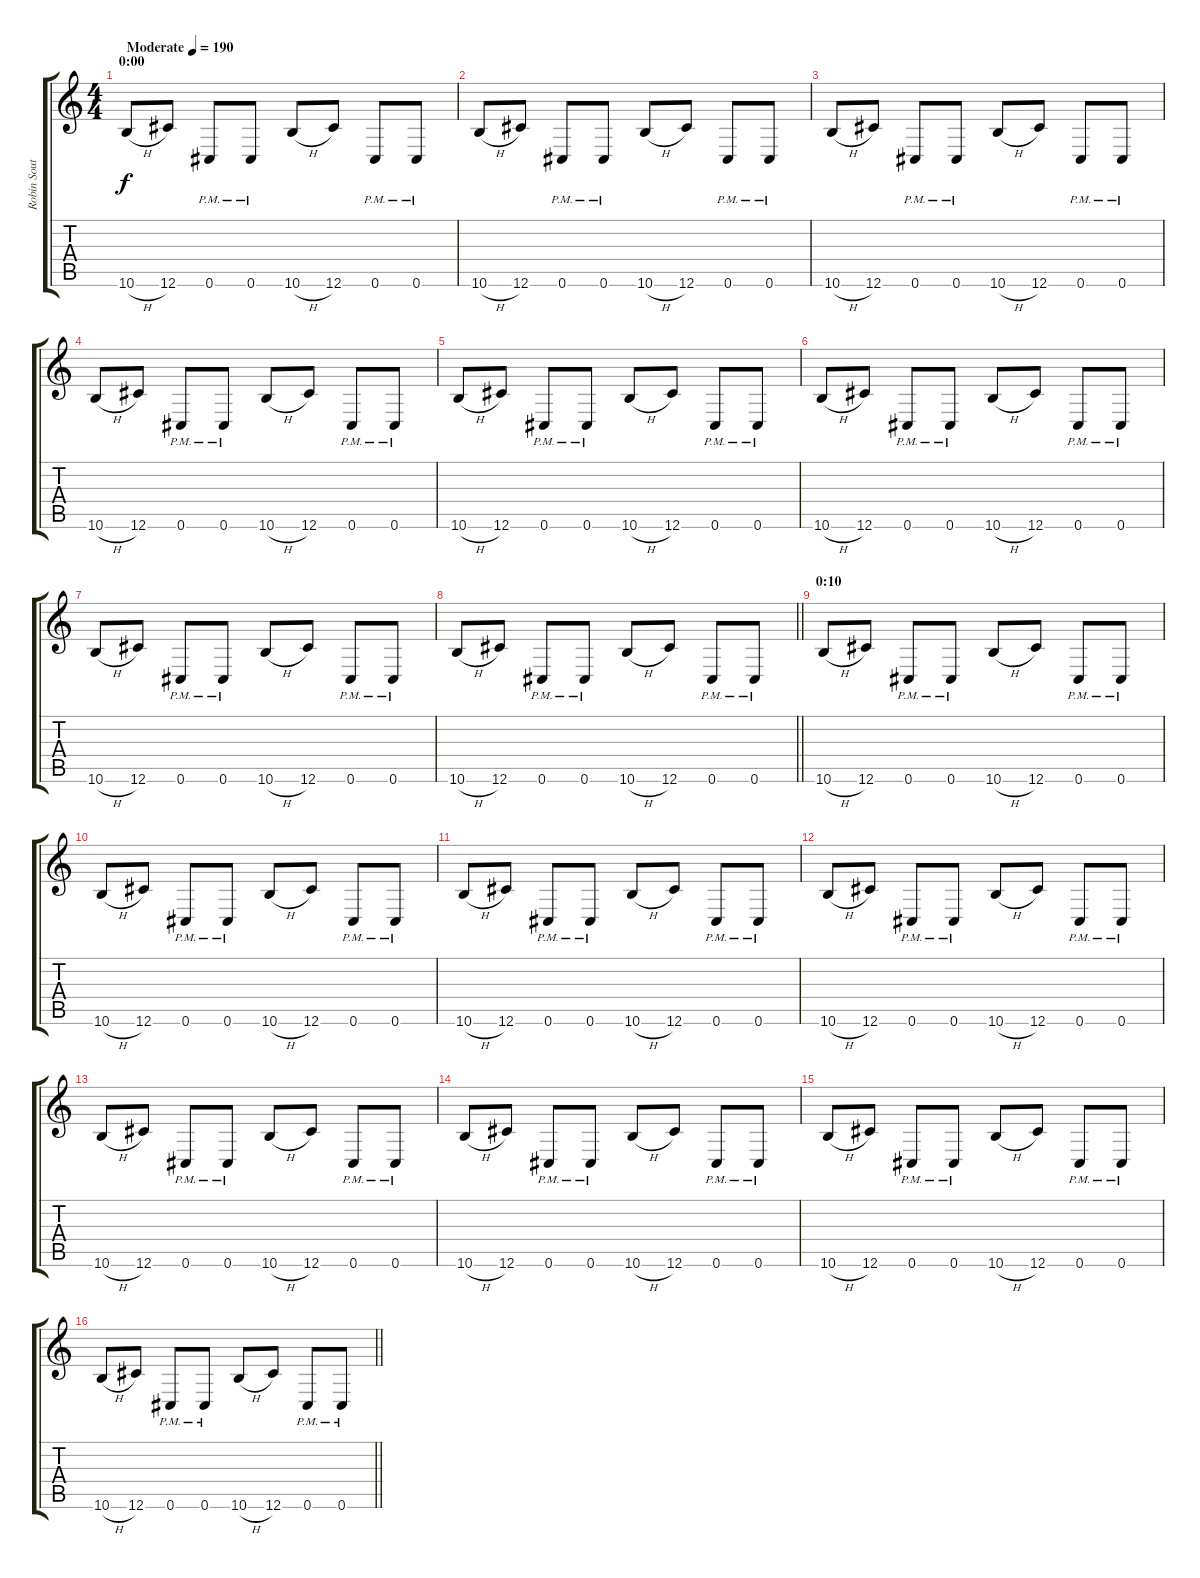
\track ("Robin Southby" "Robin Sout") {instrument distortionguitar}
\staff {score tabs}
\tuning (Eb4 Bb3 Gb3 Db3 Ab2 Db2) {hide}
\ts (4 4)
\section ("" "0:00")
\tempo (190 "Moderate")
\clef g2
\ks c
10.6{h}.8{dy f instrument distortionguitar} 12.6.8 0.6{pm}.8 0.6{pm}.8 10.6{h}.8 12.6.8 0.6{pm}.8 0.6{pm}.8 |
10.6{h}.8 12.6.8 0.6{pm}.8 0.6{pm}.8 10.6{h}.8 12.6.8 0.6{pm}.8 0.6{pm}.8 |
10.6{h}.8 12.6.8 0.6{pm}.8 0.6{pm}.8 10.6{h}.8 12.6.8 0.6{pm}.8 0.6{pm}.8 |
10.6{h}.8 12.6.8 0.6{pm}.8 0.6{pm}.8 10.6{h}.8 12.6.8 0.6{pm}.8 0.6{pm}.8 |
10.6{h}.8 12.6.8 0.6{pm}.8 0.6{pm}.8 10.6{h}.8 12.6.8 0.6{pm}.8 0.6{pm}.8 |
10.6{h}.8 12.6.8 0.6{pm}.8 0.6{pm}.8 10.6{h}.8 12.6.8 0.6{pm}.8 0.6{pm}.8 |
10.6{h}.8 12.6.8 0.6{pm}.8 0.6{pm}.8 10.6{h}.8 12.6.8 0.6{pm}.8 0.6{pm}.8 |
\barLineRight lightlight
10.6{h}.8 12.6.8 0.6{pm}.8 0.6{pm}.8 10.6{h}.8 12.6.8 0.6{pm}.8 0.6{pm}.8 |
\section ("" "0:10")
10.6{h}.8 12.6.8 0.6{pm}.8 0.6{pm}.8 10.6{h}.8 12.6.8 0.6{pm}.8 0.6{pm}.8 |
10.6{h}.8 12.6.8 0.6{pm}.8 0.6{pm}.8 10.6{h}.8 12.6.8 0.6{pm}.8 0.6{pm}.8 |
10.6{h}.8 12.6.8 0.6{pm}.8 0.6{pm}.8 10.6{h}.8 12.6.8 0.6{pm}.8 0.6{pm}.8 |
10.6{h}.8 12.6.8 0.6{pm}.8 0.6{pm}.8 10.6{h}.8 12.6.8 0.6{pm}.8 0.6{pm}.8 |
10.6{h}.8 12.6.8 0.6{pm}.8 0.6{pm}.8 10.6{h}.8 12.6.8 0.6{pm}.8 0.6{pm}.8 |
10.6{h}.8 12.6.8 0.6{pm}.8 0.6{pm}.8 10.6{h}.8 12.6.8 0.6{pm}.8 0.6{pm}.8 |
10.6{h}.8 12.6.8 0.6{pm}.8 0.6{pm}.8 10.6{h}.8 12.6.8 0.6{pm}.8 0.6{pm}.8 |
\barLineRight lightlight
10.6{h}.8 12.6.8 0.6{pm}.8 0.6{pm}.8 10.6{h}.8 12.6.8 0.6{pm}.8 0.6{pm}.8
